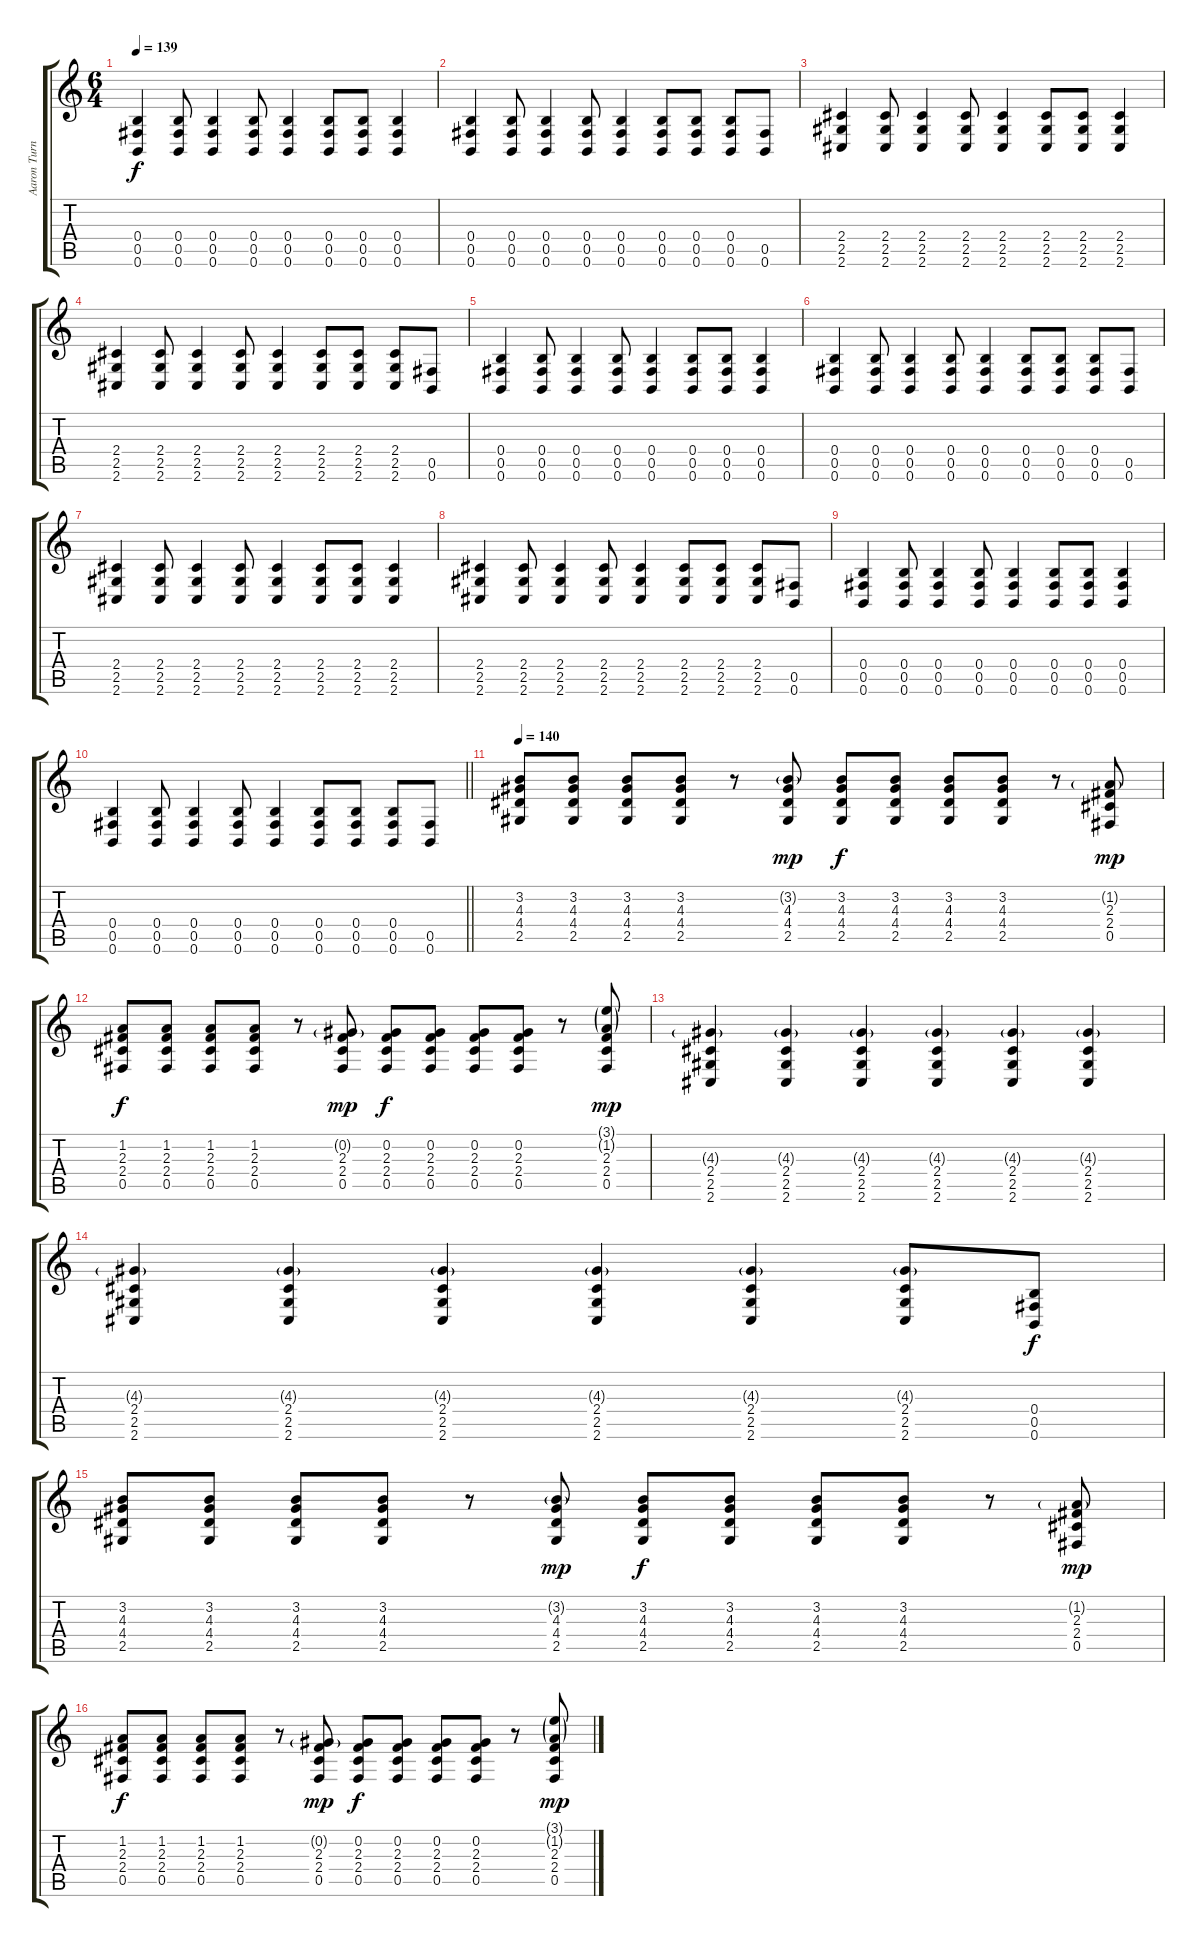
\track ("Aaron Turner" "Aaron Turn") {instrument distortionguitar}
\staff {score tabs}
\tuning (Db4 Ab3 E3 B2 Gb2 B1) {hide}
\ts (6 4)
\tempo 139
\clef g2
\ks c
(0.4 0.5 0.6).4{dy f} (0.4 0.5 0.6).8 (0.4 0.5 0.6).4 (0.4 0.5 0.6).8 (0.4 0.5 0.6).4 (0.4 0.5 0.6).8 (0.4 0.5 0.6).8 (0.4 0.5 0.6).4 |
(0.4 0.5 0.6).4 (0.4 0.5 0.6).8 (0.4 0.5 0.6).4 (0.4 0.5 0.6).8 (0.4 0.5 0.6).4 (0.4 0.5 0.6).8 (0.4 0.5 0.6).8 (0.4 0.5 0.6).8 (0.5 0.6).8 |
(2.4 2.5 2.6).4 (2.4 2.5 2.6).8 (2.4 2.5 2.6).4 (2.4 2.5 2.6).8 (2.4 2.5 2.6).4 (2.4 2.5 2.6).8 (2.4 2.5 2.6).8 (2.4 2.5 2.6).4 |
(2.4 2.5 2.6).4 (2.4 2.5 2.6).8 (2.4 2.5 2.6).4 (2.4 2.5 2.6).8 (2.4 2.5 2.6).4 (2.4 2.5 2.6).8 (2.4 2.5 2.6).8 (2.4 2.5 2.6).8 (0.5 0.6).8 |
(0.4 0.5 0.6).4 (0.4 0.5 0.6).8 (0.4 0.5 0.6).4 (0.4 0.5 0.6).8 (0.4 0.5 0.6).4 (0.4 0.5 0.6).8 (0.4 0.5 0.6).8 (0.4 0.5 0.6).4 |
(0.4 0.5 0.6).4 (0.4 0.5 0.6).8 (0.4 0.5 0.6).4 (0.4 0.5 0.6).8 (0.4 0.5 0.6).4 (0.4 0.5 0.6).8 (0.4 0.5 0.6).8 (0.4 0.5 0.6).8 (0.5 0.6).8 |
(2.4 2.5 2.6).4 (2.4 2.5 2.6).8 (2.4 2.5 2.6).4 (2.4 2.5 2.6).8 (2.4 2.5 2.6).4 (2.4 2.5 2.6).8 (2.4 2.5 2.6).8 (2.4 2.5 2.6).4 |
(2.4 2.5 2.6).4 (2.4 2.5 2.6).8 (2.4 2.5 2.6).4 (2.4 2.5 2.6).8 (2.4 2.5 2.6).4 (2.4 2.5 2.6).8 (2.4 2.5 2.6).8 (2.4 2.5 2.6).8 (0.5 0.6).8 |
(0.4 0.5 0.6).4 (0.4 0.5 0.6).8 (0.4 0.5 0.6).4 (0.4 0.5 0.6).8 (0.4 0.5 0.6).4 (0.4 0.5 0.6).8 (0.4 0.5 0.6).8 (0.4 0.5 0.6).4 |
\barLineRight lightlight
(0.4 0.5 0.6).4 (0.4 0.5 0.6).8 (0.4 0.5 0.6).4 (0.4 0.5 0.6).8 (0.4 0.5 0.6).4 (0.4 0.5 0.6).8 (0.4 0.5 0.6).8 (0.4 0.5 0.6).8 (0.5 0.6).8 |
\section ("" "")
\tempo 140
(3.2 4.3 4.4 2.5).8{instrument distortionguitar} (3.2 4.3 4.4 2.5).8 (3.2 4.3 4.4 2.5).8 (3.2 4.3 4.4 2.5).8 r.8 (3.2{g} 4.3 4.4 2.5).8{dy mp} (3.2 4.3 4.4 2.5).8{dy f} (3.2 4.3 4.4 2.5).8 (3.2 4.3 4.4 2.5).8 (3.2 4.3 4.4 2.5).8 r.8 (1.2{g} 2.3 2.4 0.5).8{dy mp} |
(1.2 2.3 2.4 0.5).8{dy f} (1.2 2.3 2.4 0.5).8 (1.2 2.3 2.4 0.5).8 (1.2 2.3 2.4 0.5).8 r.8 (0.2{g} 2.3 2.4 0.5).8{dy mp} (0.2 2.3 2.4 0.5).8{dy f} (0.2 2.3 2.4 0.5).8 (0.2 2.3 2.4 0.5).8 (0.2 2.3 2.4 0.5).8 r.8 (3.1{g} 1.2{g} 2.3 2.4 0.5).8{dy mp} |
(4.3{g} 2.4 2.5 2.6).4 (4.3{g} 2.4 2.5 2.6).4 (4.3{g} 2.4 2.5 2.6).4 (4.3{g} 2.4 2.5 2.6).4 (4.3{g} 2.4 2.5 2.6).4 (4.3{g} 2.4 2.5 2.6).4 |
(4.3{g} 2.4 2.5 2.6).4 (4.3{g} 2.4 2.5 2.6).4 (4.3{g} 2.4 2.5 2.6).4 (4.3{g} 2.4 2.5 2.6).4 (4.3{g} 2.4 2.5 2.6).4 (4.3{g} 2.4 2.5 2.6).8 (0.4 0.5 0.6).8{dy f} |
(3.2 4.3 4.4 2.5).8 (3.2 4.3 4.4 2.5).8 (3.2 4.3 4.4 2.5).8 (3.2 4.3 4.4 2.5).8 r.8 (3.2{g} 4.3 4.4 2.5).8{dy mp} (3.2 4.3 4.4 2.5).8{dy f} (3.2 4.3 4.4 2.5).8 (3.2 4.3 4.4 2.5).8 (3.2 4.3 4.4 2.5).8 r.8 (1.2{g} 2.3 2.4 0.5).8{dy mp} |
(1.2 2.3 2.4 0.5).8{dy f} (1.2 2.3 2.4 0.5).8 (1.2 2.3 2.4 0.5).8 (1.2 2.3 2.4 0.5).8 r.8 (0.2{g} 2.3 2.4 0.5).8{dy mp} (0.2 2.3 2.4 0.5).8{dy f} (0.2 2.3 2.4 0.5).8 (0.2 2.3 2.4 0.5).8 (0.2 2.3 2.4 0.5).8 r.8 (3.1{g} 1.2{g} 2.3 2.4 0.5).8{dy mp}
